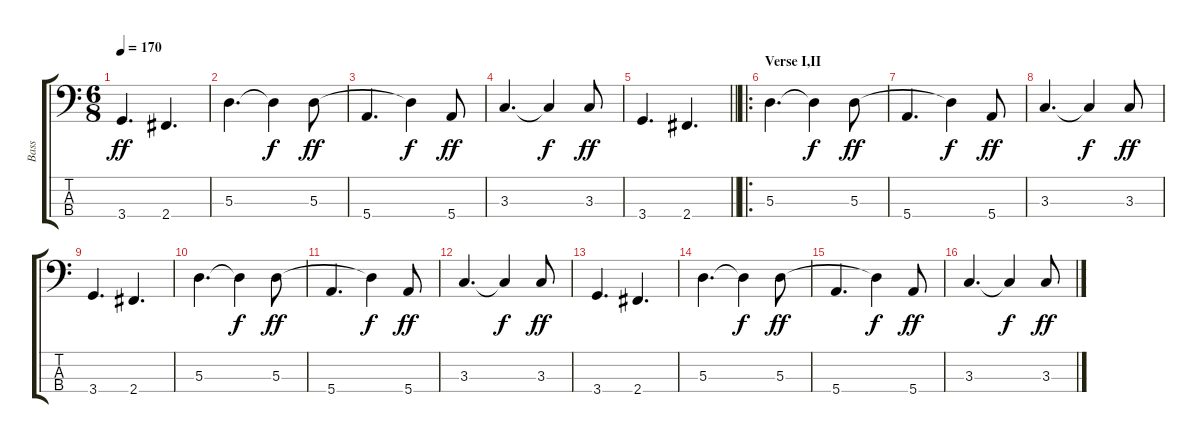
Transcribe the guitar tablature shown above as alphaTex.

\track ("Bass" "Bass") {instrument electricbassfinger}
\staff {score tabs}
\tuning (G2 D2 A1 E1) {hide}
\ts (6 8)
\tempo 170
\clef f4
\ks c
3.4.4{d dy ff} 2.4.4{d} |
5.3.4{d} 5.3{t}.4{dy f} 5.3.8{dy ff} |
5.4.4{d} 5.3{t}.4{dy f} 5.4.8{dy ff} |
3.3.4{d} 3.3{t}.4{dy f} 3.3.8{dy ff} |
\barLineRight lightlight
3.4.4{d} 2.4.4{d} |
\ro
\section ("" "Verse I,II")
5.3.4{d} 5.3{t}.4{dy f} 5.3.8{dy ff} |
5.4.4{d} 5.3{t}.4{dy f} 5.4.8{dy ff} |
3.3.4{d} 3.3{t}.4{dy f} 3.3.8{dy ff} |
3.4.4{d} 2.4.4{d} |
5.3.4{d} 5.3{t}.4{dy f} 5.3.8{dy ff} |
5.4.4{d} 5.3{t}.4{dy f} 5.4.8{dy ff} |
3.3.4{d} 3.3{t}.4{dy f} 3.3.8{dy ff} |
3.4.4{d} 2.4.4{d} |
5.3.4{d} 5.3{t}.4{dy f} 5.3.8{dy ff} |
5.4.4{d} 5.3{t}.4{dy f} 5.4.8{dy ff} |
3.3.4{d} 3.3{t}.4{dy f} 3.3.8{dy ff}
